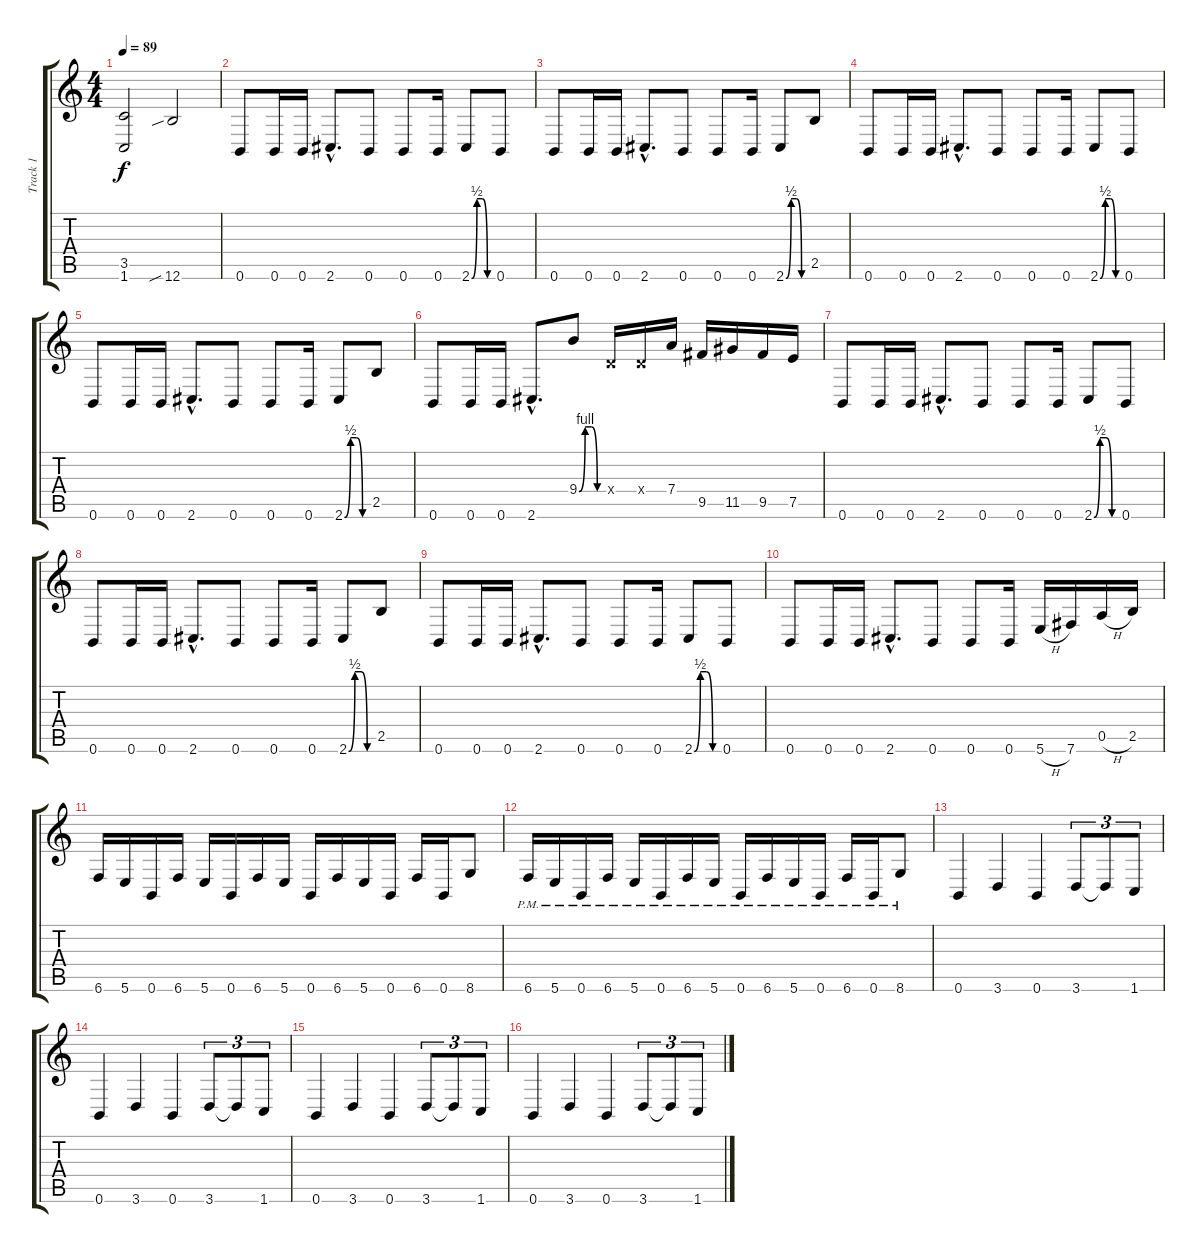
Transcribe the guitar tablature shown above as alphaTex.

\track ("Track 1" "Track 1") {instrument distortionguitar}
\staff {score tabs}
\tuning (E4 B3 G3 D3 A2 B1) {hide}
\ts (4 4)
\tempo 89
\clef g2
\ks c
(3.5{t} 1.6{t}).2{dy f} 12.6{sib}.2 |
0.6.8 0.6.16 0.6.16 2.6{hac}.8{d} 0.6.8 0.6.8 0.6.16 2.6{be (custom 0 0 15 2 30 2 45 0 60 0)}.8 0.6.8 |
0.6.8 0.6.16 0.6.16 2.6{hac}.8{d} 0.6.8 0.6.8 0.6.16 2.6{be (custom 0 0 15 2 30 2 45 0 60 0)}.8 2.5.8 |
0.6.8 0.6.16 0.6.16 2.6{hac}.8{d} 0.6.8 0.6.8 0.6.16 2.6{be (custom 0 0 15 2 30 2 45 0 60 0)}.8 0.6.8 |
0.6.8 0.6.16 0.6.16 2.6{hac}.8{d} 0.6.8 0.6.8 0.6.16 2.6{be (custom 0 0 15 2 30 2 45 0 60 0)}.8 2.5.8 |
0.6.8 0.6.16 0.6.16 2.6{hac}.8{d} 9.4{be (custom 0 0 15 4 30 4 45 0 60 0)}.8 0.4{x}.16 0.4{x}.16 7.4.16 9.5.16 11.5.16 9.5.16 7.5.16 |
0.6.8 0.6.16 0.6.16 2.6{hac}.8{d} 0.6.8 0.6.8 0.6.16 2.6{be (custom 0 0 15 2 30 2 45 0 60 0)}.8 0.6.8 |
0.6.8 0.6.16 0.6.16 2.6{hac}.8{d} 0.6.8 0.6.8 0.6.16 2.6{be (custom 0 0 15 2 30 2 45 0 60 0)}.8 2.5.8 |
0.6.8 0.6.16 0.6.16 2.6{hac}.8{d} 0.6.8 0.6.8 0.6.16 2.6{be (custom 0 0 15 2 30 2 45 0 60 0)}.8 0.6.8 |
0.6.8 0.6.16 0.6.16 2.6{hac}.8{d} 0.6.8 0.6.8 0.6.16 5.6{h}.16 7.6.16 0.5{h}.16 2.5.16 |
6.6.16 5.6.16 0.6.16 6.6.16 5.6.16 0.6.16 6.6.16 5.6.16 0.6.16 6.6.16 5.6.16 0.6.16 6.6.16 0.6.16 8.6.8 |
6.6{pm}.16 5.6{pm}.16 0.6{pm}.16 6.6{pm}.16 5.6{pm}.16 0.6{pm}.16 6.6{pm}.16 5.6{pm}.16 0.6{pm}.16 6.6{pm}.16 5.6{pm}.16 0.6{pm}.16 6.6{pm}.16 0.6{pm}.16 8.6{pm}.8 |
0.6.4 3.6.4 0.6.4 3.6.8{tu (3 2)} 3.6{t}.8{tu (3 2)} 1.6.8{tu (3 2)} |
0.6.4 3.6.4 0.6.4 3.6.8{tu (3 2)} 3.6{t}.8{tu (3 2)} 1.6.8{tu (3 2)} |
0.6.4 3.6.4 0.6.4 3.6.8{tu (3 2)} 3.6{t}.8{tu (3 2)} 1.6.8{tu (3 2)} |
0.6.4 3.6.4 0.6.4 3.6.8{tu (3 2)} 3.6{t}.8{tu (3 2)} 1.6.8{tu (3 2)}
